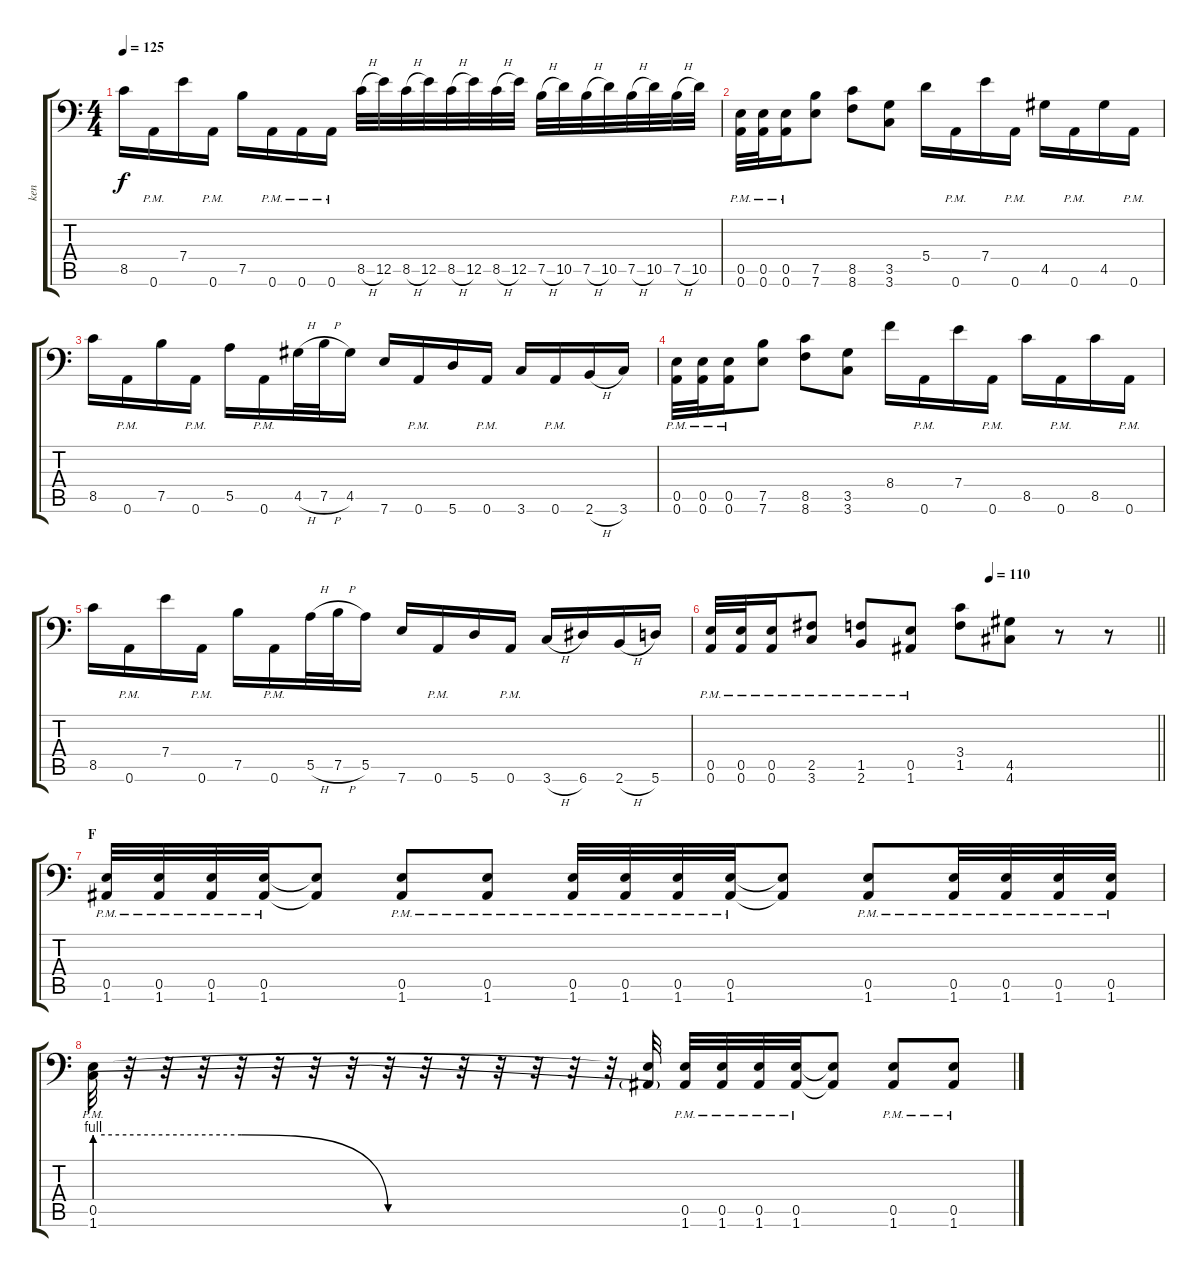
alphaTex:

\track ("ken" "ken") {instrument distortionguitar}
\staff {score tabs}
\tuning (B3 Gb3 D3 A2 E2 A1) {hide}
\ts (4 4)
\tempo 125
\clef f4
\ks c
8.5.16{dy f} 0.6{pm}.16 7.4.16 0.6{pm}.16 7.5.16 0.6{pm}.16 0.6{pm}.16 0.6{pm}.16 8.5{h}.32 12.5.32 8.5{h}.32 12.5.32 8.5{h}.32 12.5.32 8.5{h}.32 12.5.32 7.5{h}.32 10.5.32 7.5{h}.32 10.5.32 7.5{h}.32 10.5.32 7.5{h}.32 10.5.32 |
(0.5 0.6{pm}).32 (0.5 0.6{pm}).32 (0.5 0.6{pm}).16 (7.5 7.6).8 (8.5 8.6).8 (3.5 3.6).8 5.4.16 0.6{pm}.16 7.4.16 0.6{pm}.16 4.5.16 0.6{pm}.16 4.5.16 0.6{pm}.16 |
8.5.16 0.6{pm}.16 7.5.16 0.6{pm}.16 5.5.16 0.6{pm}.16 4.5{h}.32 7.5{h}.32 4.5.16 7.6.16 0.6{pm}.16 5.6.16 0.6{pm}.16 3.6.16 0.6{pm}.16 2.6{h}.16 3.6.16 |
(0.5 0.6{pm}).32 (0.5 0.6{pm}).32 (0.5 0.6{pm}).16 (7.5 7.6).8 (8.5 8.6).8 (3.5 3.6).8 8.4.16 0.6{pm}.16 7.4.16 0.6{pm}.16 8.5.16 0.6{pm}.16 8.5.16 0.6{pm}.16 |
8.5.16 0.6{pm}.16 7.4.16 0.6{pm}.16 7.5.16 0.6{pm}.16 5.5{h}.32 7.5{h}.32 5.5.16 7.6.16 0.6{pm}.16 5.6.16 0.6{pm}.16 3.6{h}.16 6.6.16 2.6{h}.16 5.6.16 |
\tempo (110 0.625)
\barLineRight lightlight
(0.5 0.6{pm}).32 (0.5 0.6{pm}).32 (0.5 0.6{pm}).16 (2.5 3.6{pm}).8 (1.5 2.6{pm}).8 (0.5 1.6{pm}).8 (3.4 1.5).8 (4.5 4.6).8 r.8 r.8 |
\section ("" "F")
(0.5 1.6{pm}).32 (0.5 1.6{pm}).32 (0.5 1.6{pm}).32 (0.5 1.6{pm}).32 (0.5{t} 1.6{t}).8 (0.5 1.6{pm}).8 (0.5 1.6{pm}).8 (0.5 1.6{pm}).32 (0.5 1.6{pm}).32 (0.5 1.6{pm}).32 (0.5 1.6{pm}).32 (0.5{t} 1.6{t}).8 (0.5 1.6{pm}).8 (0.5 1.6{pm}).32 (0.5 1.6{pm}).32 (0.5 1.6{pm}).32 (0.5 1.6{pm}).32 |
(0.5 1.6{be (custom 0 4 15 4 30 0 34 0 45 0 47 0 60 0) pm}).32 r.32 r.32 r.32 r.32 r.32 r.32 r.32 r.32 r.32 r.32 r.32 r.32 r.32 r.32 (0.5{t} 1.6{t}).32 (0.5 1.6{pm}).32 (0.5 1.6{pm}).32 (0.5 1.6{pm}).32 (0.5 1.6{pm}).32 (0.5{t} 1.6{t}).8 (0.5 1.6{pm}).8 (0.5 1.6{pm}).8
